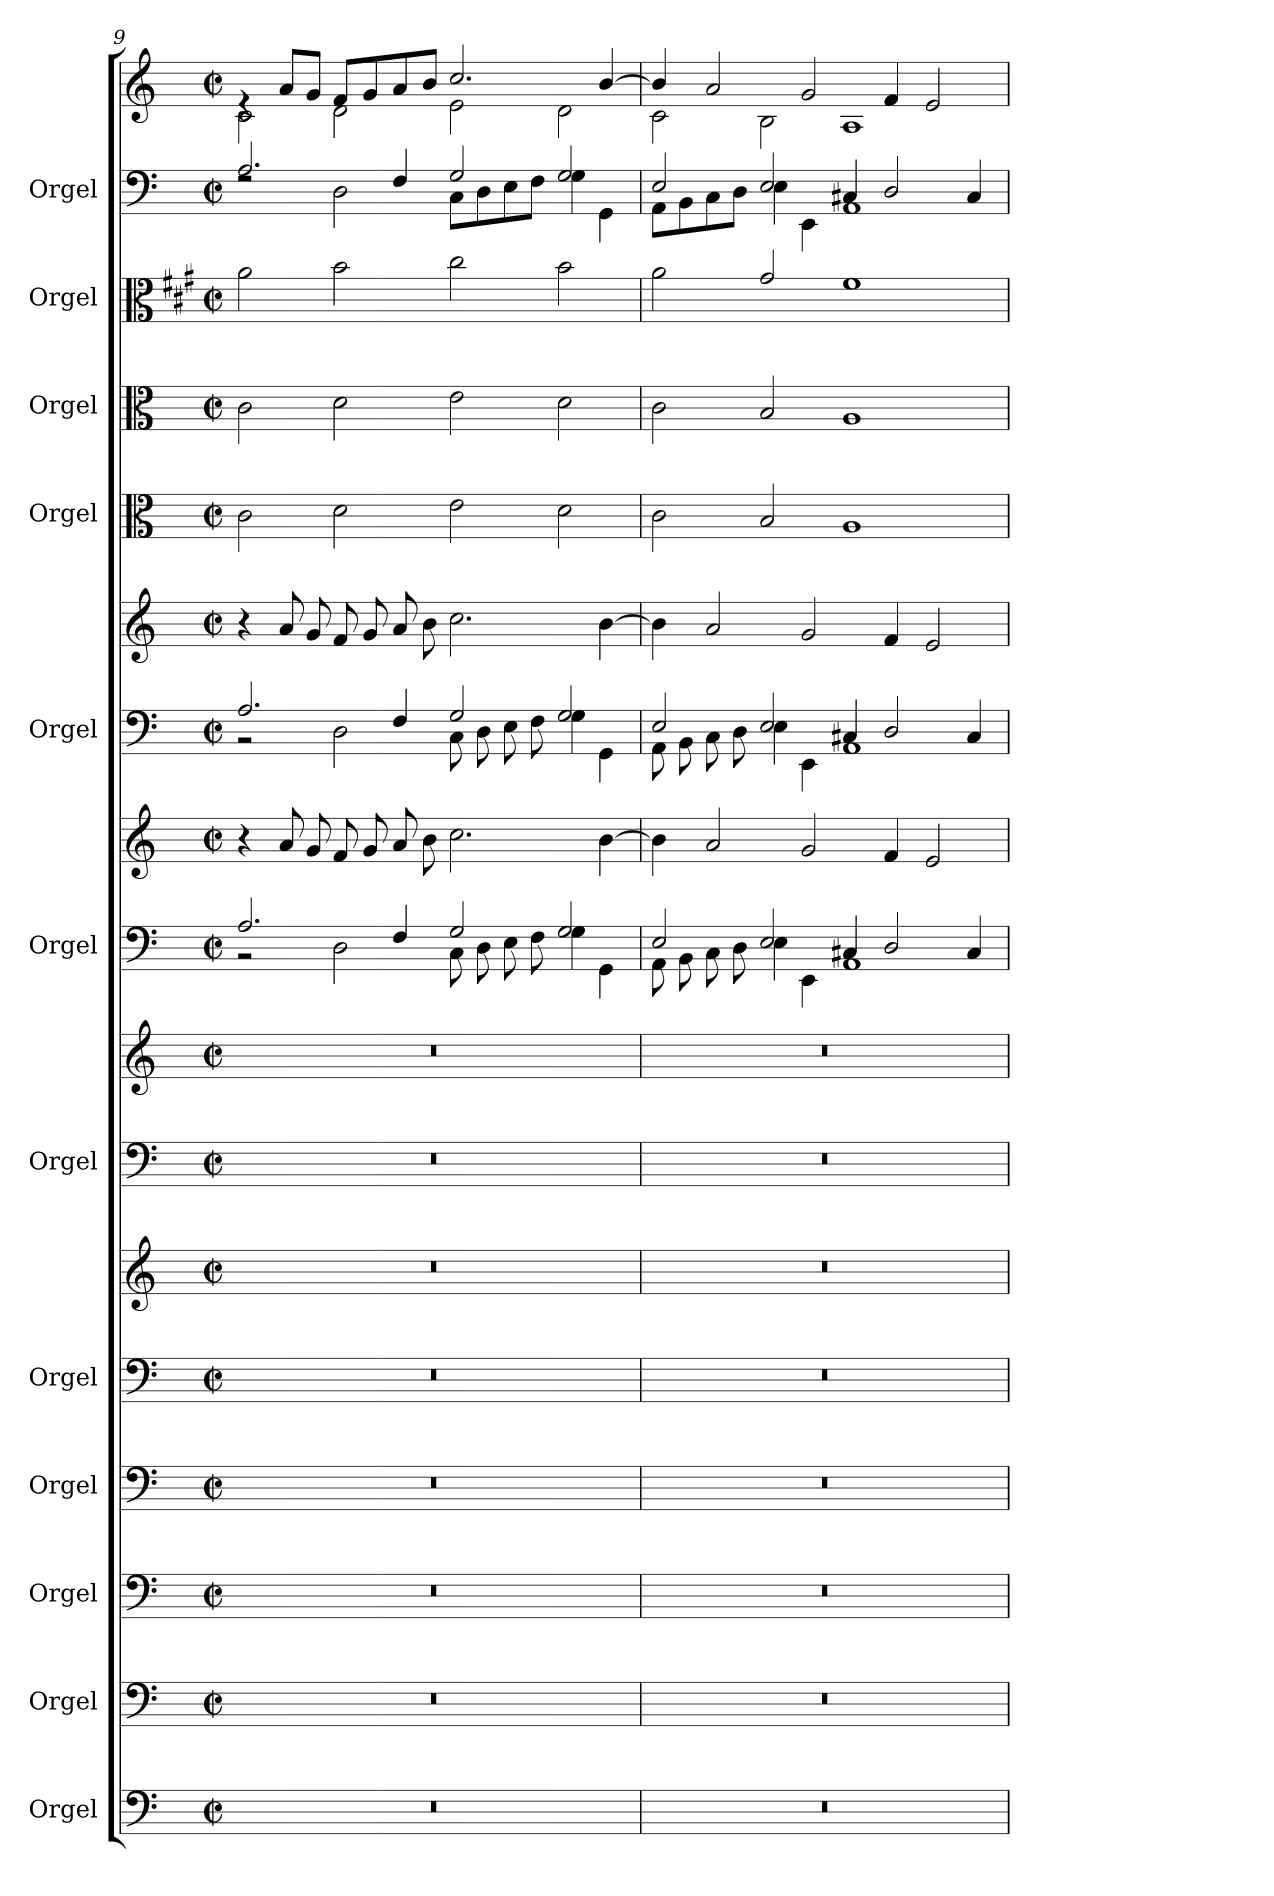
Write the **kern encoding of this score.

**kern	**kern	**kern	**kern	**kern	**kern	**kern	**kern	**kern	**kern	**kern	**kern	**kern	**kern	**kern	**kern	**kern
*part12	*part11	*part10	*part9	*part8	*part8	*part7	*part7	*part6	*part6	*part5	*part5	*part4	*part3	*part2	*part1	*part1
*staff17	*staff16	*staff15	*staff14	*staff13	*staff12	*staff11	*staff10	*staff9	*staff8	*staff7	*staff6	*staff5	*staff4	*staff3	*staff2	*staff1
*I"Orgel	*I"Orgel	*I"Orgel	*I"Orgel	*I"Orgel	*	*I"Orgel	*	*I"Orgel	*	*I"Orgel	*	*I"Orgel	*I"Orgel	*I"Orgel	*I"Orgel	*
*I'Org.	*I'Org.	*I'Org.	*I'Org.	*I'Org.	*	*I'Org.	*	*I'Org.	*	*I'Org.	*	*I'Org.	*I'Org.	*I'Org.	*	*
*clefF4	*clefF4	*clefF4	*clefF4	*clefF4	*clefG2	*clefF4	*clefG2	*clefF4	*clefG2	*clefF4	*clefG2	*clefC3	*clefC3	*clefC3	*clefF4	*clefG2
*	*	*	*	*	*	*	*	*	*	*	*	*	*	*ITrd5c9	*	*
*k[]	*k[]	*k[]	*k[]	*k[]	*k[]	*k[]	*k[]	*k[]	*k[]	*k[]	*k[]	*k[]	*k[]	*k[]	*k[]	*k[]
*M4/2	*M4/2	*M4/2	*M4/2	*M4/2	*M4/2	*M4/2	*M4/2	*M4/2	*M4/2	*M4/2	*M4/2	*M4/2	*M4/2	*M4/2	*M4/2	*M4/2
*met(c|)	*met(c|)	*met(c|)	*met(c|)	*met(c|)	*met(c|)	*met(c|)	*met(c|)	*met(c|)	*met(c|)	*met(c|)	*met(c|)	*met(c|)	*met(c|)	*met(c|)	*met(c|)	*met(c|)
=9	=9	=9	=9	=9	=9	=9	=9	=9	=9	=9	=9	=9	=9	=9	=9	=9
*	*	*	*	*	*	*	*	*^	*	*^	*	*	*	*	*^	*^
0r	0r	0r	0r	0r	0r	0r	0r	2.A/	2r	4r	2.A/	2r	4r	2c\	2c\	2c\	2.A/	2rF	4re	2c\
.	.	.	.	.	.	.	.	.	.	8a/	.	.	8a/	.	.	.	.	.	8a/L	.
.	.	.	.	.	.	.	.	.	.	8g/	.	.	8g/	.	.	.	.	.	8g/J	.
.	.	.	.	.	.	.	.	.	2D\	8f/	.	2D\	8f/	2d\	2d\	2d\	.	2D\	8f/L	2d\
.	.	.	.	.	.	.	.	.	.	8g/	.	.	8g/	.	.	.	.	.	8g/	.
.	.	.	.	.	.	.	.	4F/	.	8a/	4F/	.	8a/	.	.	.	4F/	.	8a/	.
.	.	.	.	.	.	.	.	.	.	8b\	.	.	8b\	.	.	.	.	.	8b/J	.
.	.	.	.	.	.	.	.	2G/	8C\	2.cc\	2G/	8C\	2.cc\	2e\	2e\	2e\	2G/	8C\L	2.cc/	2e\
.	.	.	.	.	.	.	.	.	8D\	.	.	8D\	.	.	.	.	.	8D\	.	.
.	.	.	.	.	.	.	.	.	8E\	.	.	8E\	.	.	.	.	.	8E\	.	.
.	.	.	.	.	.	.	.	.	8F\	.	.	8F\	.	.	.	.	.	8F\J	.	.
.	.	.	.	.	.	.	.	2G/	4G\	.	2G/	4G\	.	2d\	2d\	2d\	2G/	4G\	.	2d\
.	.	.	.	.	.	.	.	.	4GG\	[4b\	.	4GG\	[4b\	.	.	.	.	4GG\	[4b/	.
=10	=10	=10	=10	=10	=10	=10	=10	=10	=10	=10	=10	=10	=10	=10	=10	=10	=10	=10	=10	=10
0r	0r	0r	0r	0r	0r	0r	0r	2E/	8AA\	4b\]	2E/	8AA\	4b\]	2c\	2c\	2c\	2E/	8AA\L	4b/]	2c\
.	.	.	.	.	.	.	.	.	8BB\	.	.	8BB\	.	.	.	.	.	8BB\	.	.
.	.	.	.	.	.	.	.	.	8C\	2a/	.	8C\	2a/	.	.	.	.	8C\	2a/	.
.	.	.	.	.	.	.	.	.	8D\	.	.	8D\	.	.	.	.	.	8D\J	.	.
.	.	.	.	.	.	.	.	2E/	4E\	.	2E/	4E\	.	2B/	2B/	2B/	2E/	4E\	.	2B\
.	.	.	.	.	.	.	.	.	4EE\	2g/	.	4EE\	2g/	.	.	.	.	4EE\	2g/	.
.	.	.	.	.	.	.	.	4C#X/	1AA	.	4C#X/	1AA	.	1A	1A	1A	4C#X/	1AA	.	1A
.	.	.	.	.	.	.	.	2D/	.	4f/	2D/	.	4f/	.	.	.	2D/	.	4f/	.
.	.	.	.	.	.	.	.	.	.	2e/	.	.	2e/	.	.	.	.	.	2e/	.
.	.	.	.	.	.	.	.	4C#/	.	.	4C#/	.	.	.	.	.	4C#/	.	.	.
*	*	*	*	*	*	*	*	*	*	*	*	*	*	*	*	*	*v	*v	*	*
*	*	*	*	*	*	*	*	*v	*v	*	*v	*v	*	*	*	*	*	*v	*v
=	=	=	=	=	=	=	=	=	=	=	=	=	=	=	=	=
*-	*-	*-	*-	*-	*-	*-	*-	*-	*-	*-	*-	*-	*-	*-	*-	*-
